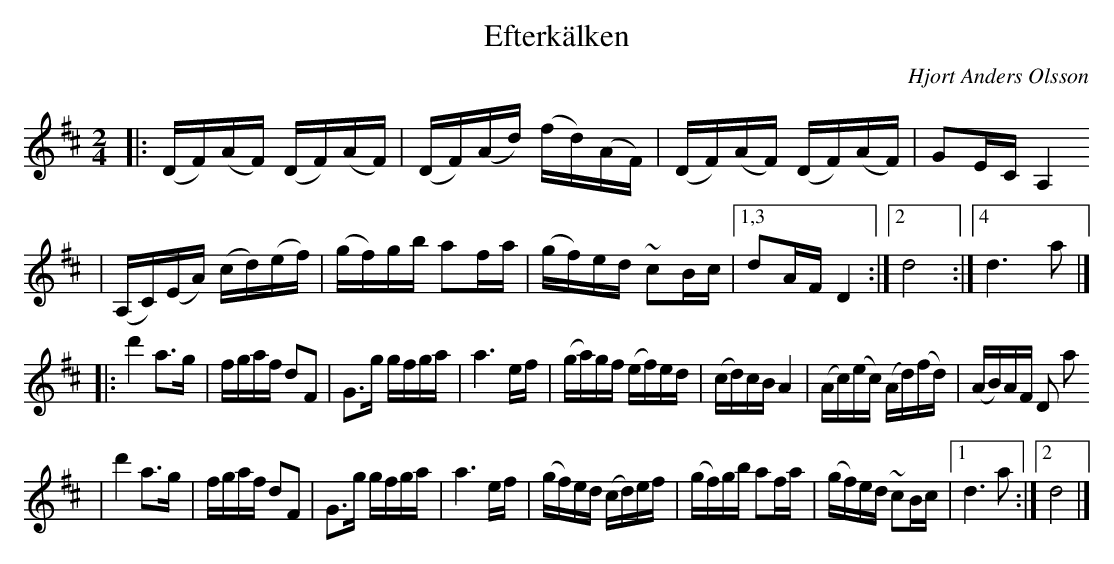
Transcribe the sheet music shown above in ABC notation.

X:1
T:Efterkälken
C:Hjort Anders Olsson
M:2/4
K:D
L:1/16
|: (DF)(AF) (DF)(AF) | (DF)(Ad) (fd)(AF) \
|  (DF)(AF) (DF)(AF) | G2EC A,4
| (A,C)(EA) (cd)(ef) | (gf)gb a2fa | (gf)ed ~c2Bc \
|[1,3 d2AF D4 :|[2 d8 :|[4 d6 a2 |]
|: d'4 a3g | fgaf d2F2 | G3g gfga | a6ef \
| (ga)gf (ef)ed | (cd)cB A4 | (Ac)(ec) (Ad)(fd) | (AB)AF D2 a2
|  d'4 a3g | fgaf d2F2 | G3g gfga | a6ef \
| (gf)ed (cd)ef | (gf)gb a2fa | (gf)ed ~c2Bc |[1 d6 a2 :|[2 d8 |]
